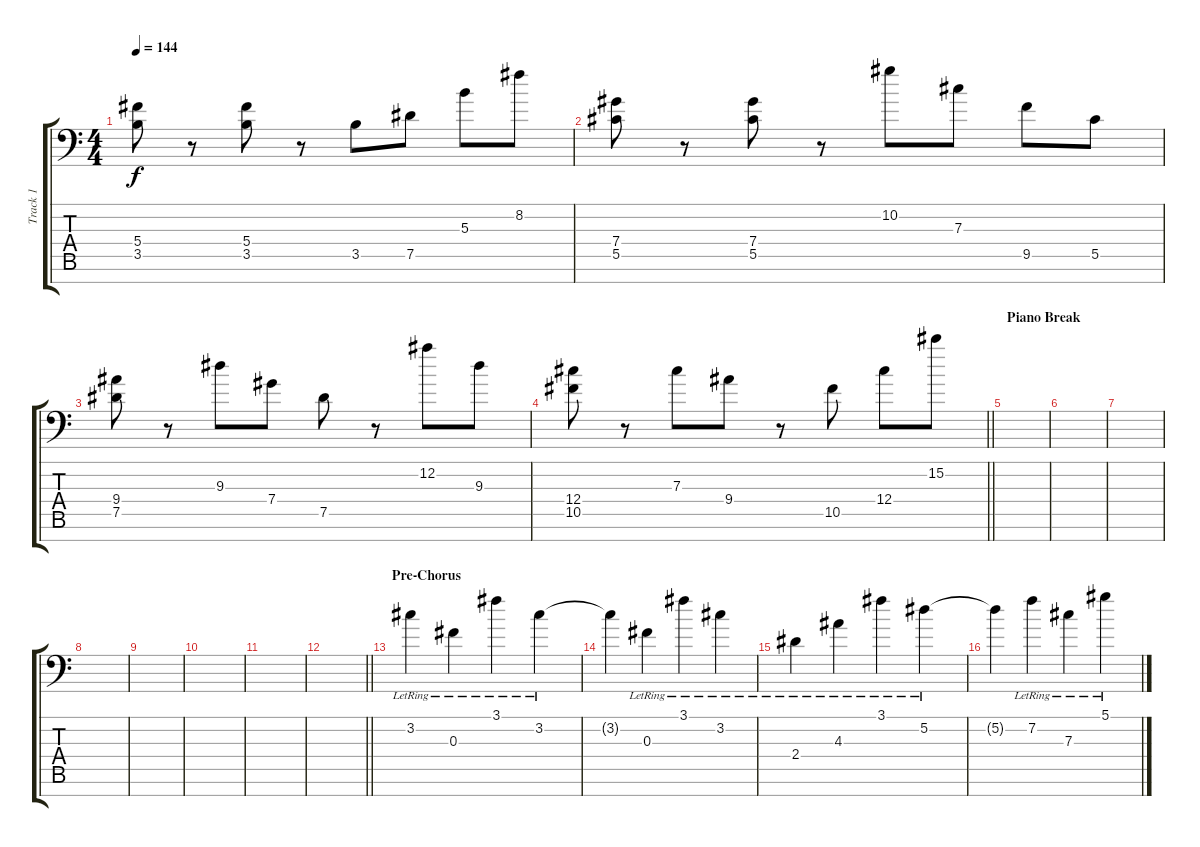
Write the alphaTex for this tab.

\track ("Track 1" "Track 1") {instrument acousticguitarsteel}
\staff {score tabs}
\tuning (Eb4 Bb3 Gb3 Db3 Ab2 Eb2 Bb1) {hide}
\ts (4 4)
\tempo 144
\clef f4
\ks c
(5.4 3.5).8{dy f} r.8 (5.4 3.5).8 r.8 3.5.8 7.5.8 5.3.8 8.2.8 |
(7.4 5.5).8 r.8 (7.4 5.5).8 r.8 10.2.8 7.3.8 9.5.8 5.5.8 |
(9.4 7.5).8 r.8 9.3.8 7.4.8 7.5.8 r.8 12.2.8 9.3.8 |
\barLineRight lightlight
(12.4 10.5).8 r.8 7.3.8 9.4.8 r.8 10.5.8 12.4.8 15.2.8 |
\section ("" "Piano Break")
|
|
|
|
|
|
|
\barLineRight lightlight
|
\section ("" "Pre-Chorus")
3.2{lr}.4 0.3{lr}.4 3.1{lr}.4 3.2{lr}.4 |
3.2{t}.4 0.3{lr}.4 3.1{lr}.4 3.2{lr}.4 |
2.4{lr}.4 4.3{lr}.4 3.1{lr}.4 5.2{lr}.4 |
5.2{t}.4 7.2{lr}.4 7.3{lr}.4 5.1{lr}.4
